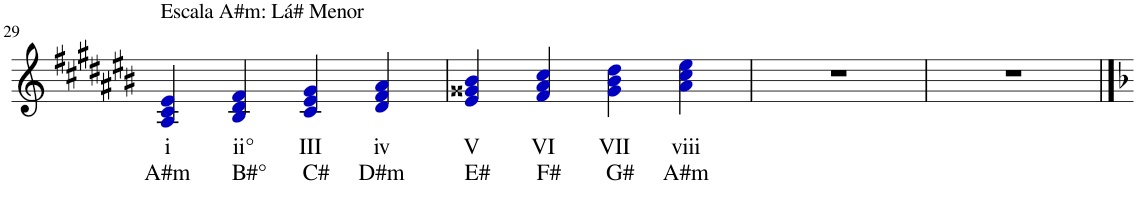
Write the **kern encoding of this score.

**kern	**text	**text
*part1	*part1	*part1
*staff1	*staff1	*staff1
*I"Piano	*	*
*I'Pno.	*	*
!!LO:PB:g=z
*clefG2	*	*
*k[f#c#g#d#a#e#b#]	*	*
*M4/4	*	*
=29	=29	=29
!LO:TX:a:t=Escala A#m&colon; Lá# Menor	!	!
!	!LO:LY:b	!LO:LY:b
4A#i/ 4c#i/ 4e#i/	i	A#m
!	!LO:LY:b	!LO:LY:b
4B#i/ 4d#i/ 4f#i/	ii°	B#°
!	!LO:LY:b	!LO:LY:b
4c#i/ 4e#i/ 4g#i/	III	C#
!	!LO:LY:b	!LO:LY:b
4d#i/ 4f#i/ 4a#i/	iv	D#m
=30	=30	=30
!	!LO:LY:b	!LO:LY:b
4e#i/ 4g##Xi/ 4b#i/	V	E#
!	!LO:LY:b	!LO:LY:b
4f#i/ 4a#i/ 4cc#i/	VI	F#
!	!LO:LY:b	!LO:LY:b
4g##i\ 4b#i\ 4dd#i\	VII	G#
!	!LO:LY:b	!LO:LY:b
4a#i\ 4cc#i\ 4ee#i\	viii	A#m
=31	=31	=31
1r	.	.
=32	=32	=32
1r	.	.
==	==	==
*-	*-	*-
